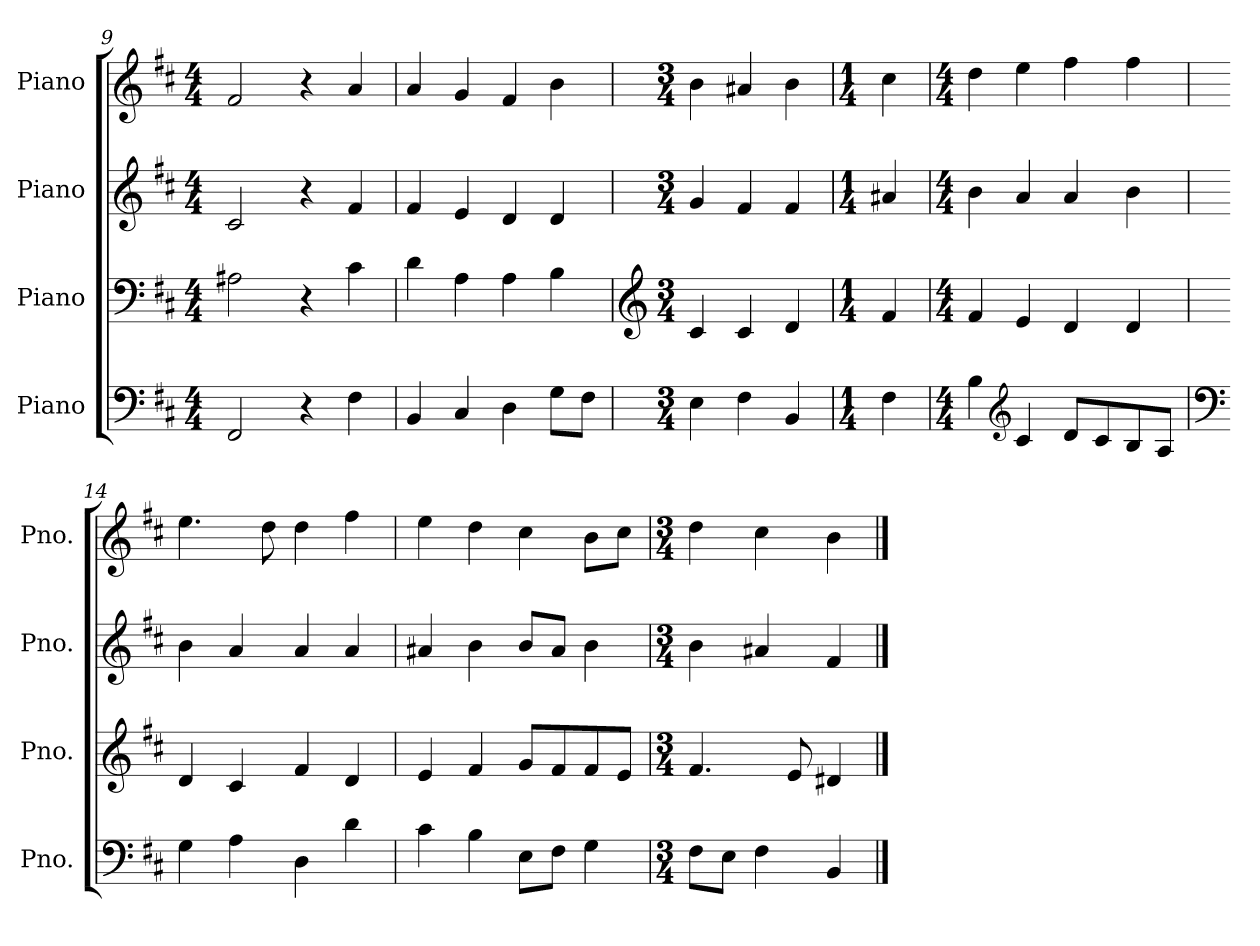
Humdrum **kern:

**kern	**kern	**kern	**kern
*part4	*part3	*part2	*part1
*staff4	*staff3	*staff2	*staff1
*I"Piano	*I"Piano	*I"Piano	*I"Piano
*I'Pno.	*I'Pno.	*I'Pno.	*I'Pno.
*clefF4	*clefF4	*clefG2	*clefG2
*k[f#c#]	*k[f#c#]	*k[f#c#]	*k[f#c#]
*M4/4	*M4/4	*M4/4	*M4/4
=9	=9	=9	=9
2FF#/	2A#X\	2c#/	2f#/
4r	4r	4r	4r
4F#\	4c#\	4f#/	4a/
=10	=10	=10	=10
4BB/	4d\	4f#/	4a/
4C#/	4A\	4e/	4g/
4D\	4A\	4d/	4f#/
8G\L	4B\	4d/	4b\
8F#\J	.	.	.
=11	=11	=11	=11
*	*clefG2	*	*
*M3/4	*M3/4	*M3/4	*M3/4
4E\	4c#/	4g/	4b\
4F#\	4c#/	4f#/	4a#X/
4BB/	4d/	4f#/	4b\
=12	=12	=12	=12
*M1/4	*M1/4	*M1/4	*M1/4
4F#\	4f#/	4a#X/	4cc#\
!!LO:LB:g=z
=13	=13	=13	=13
*M4/4	*M4/4	*M4/4	*M4/4
4B\	4f#/	4b\	4dd\
*clefG2	*	*	*
4c#/	4e/	4a/	4ee\
8d/L	4d/	4a/	4ff#\
8c#/	.	.	.
8B/	4d/	4b\	4ff#\
8A/J	.	.	.
=14	=14	=14	=14
*clefF4	*	*	*
4G\	4d/	4b\	4.ee\
4A\	4c#/	4a/	.
.	.	.	8dd\
4D\	4f#/	4a/	4dd\
4d\	4d/	4a/	4ff#\
=15	=15	=15	=15
4c#\	4e/	4a#X/	4ee\
4B\	4f#/	4b\	4dd\
8E\L	8g/L	8b/L	4cc#\
8F#\J	8f#/	8a#/J	.
4G\	8f#/	4b\	8b\L
.	8e/J	.	8cc#\J
=16	=16	=16	=16
*M3/4	*M3/4	*M3/4	*M3/4
8F#\L	4.f#/	4b\	4dd\
8E\J	.	.	.
4F#\	.	4a#X/	4cc#\
.	8e/	.	.
4BB/	4d#X/	4f#/	4b\
==	==	==	==
*-	*-	*-	*-
